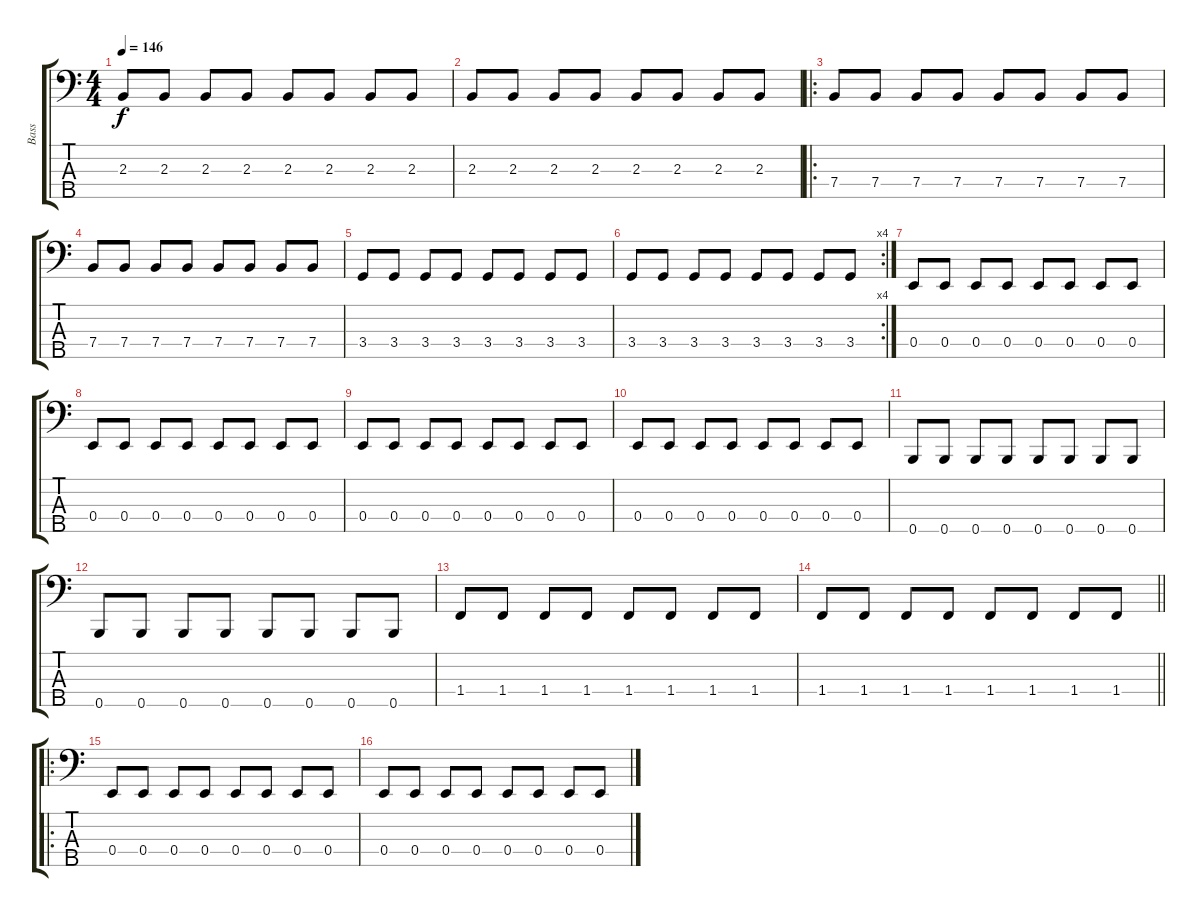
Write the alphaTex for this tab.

\track ("Bass" "Bass") {instrument electricbassfinger}
\staff {score tabs}
\tuning (G2 D2 A1 E1 B0) {hide}
\ts (4 4)
\tempo 146
\clef f4
\ks c
2.3.8{dy f} 2.3.8 2.3.8 2.3.8 2.3.8 2.3.8 2.3.8 2.3.8 |
2.3.8 2.3.8 2.3.8 2.3.8 2.3.8 2.3.8 2.3.8 2.3.8 |
\ro
7.4.8 7.4.8 7.4.8 7.4.8 7.4.8 7.4.8 7.4.8 7.4.8 |
7.4.8 7.4.8 7.4.8 7.4.8 7.4.8 7.4.8 7.4.8 7.4.8 |
3.4.8 3.4.8 3.4.8 3.4.8 3.4.8 3.4.8 3.4.8 3.4.8 |
\rc 4
3.4.8 3.4.8 3.4.8 3.4.8 3.4.8 3.4.8 3.4.8 3.4.8 |
0.4.8 0.4.8 0.4.8 0.4.8 0.4.8 0.4.8 0.4.8 0.4.8 |
0.4.8 0.4.8 0.4.8 0.4.8 0.4.8 0.4.8 0.4.8 0.4.8 |
0.4.8 0.4.8 0.4.8 0.4.8 0.4.8 0.4.8 0.4.8 0.4.8 |
0.4.8 0.4.8 0.4.8 0.4.8 0.4.8 0.4.8 0.4.8 0.4.8 |
0.5.8 0.5.8 0.5.8 0.5.8 0.5.8 0.5.8 0.5.8 0.5.8 |
0.5.8 0.5.8 0.5.8 0.5.8 0.5.8 0.5.8 0.5.8 0.5.8 |
1.4.8 1.4.8 1.4.8 1.4.8 1.4.8 1.4.8 1.4.8 1.4.8 |
\barLineRight lightlight
1.4.8 1.4.8 1.4.8 1.4.8 1.4.8 1.4.8 1.4.8 1.4.8 |
\ro
0.4.8 0.4.8 0.4.8 0.4.8 0.4.8 0.4.8 0.4.8 0.4.8 |
0.4.8 0.4.8 0.4.8 0.4.8 0.4.8 0.4.8 0.4.8 0.4.8
